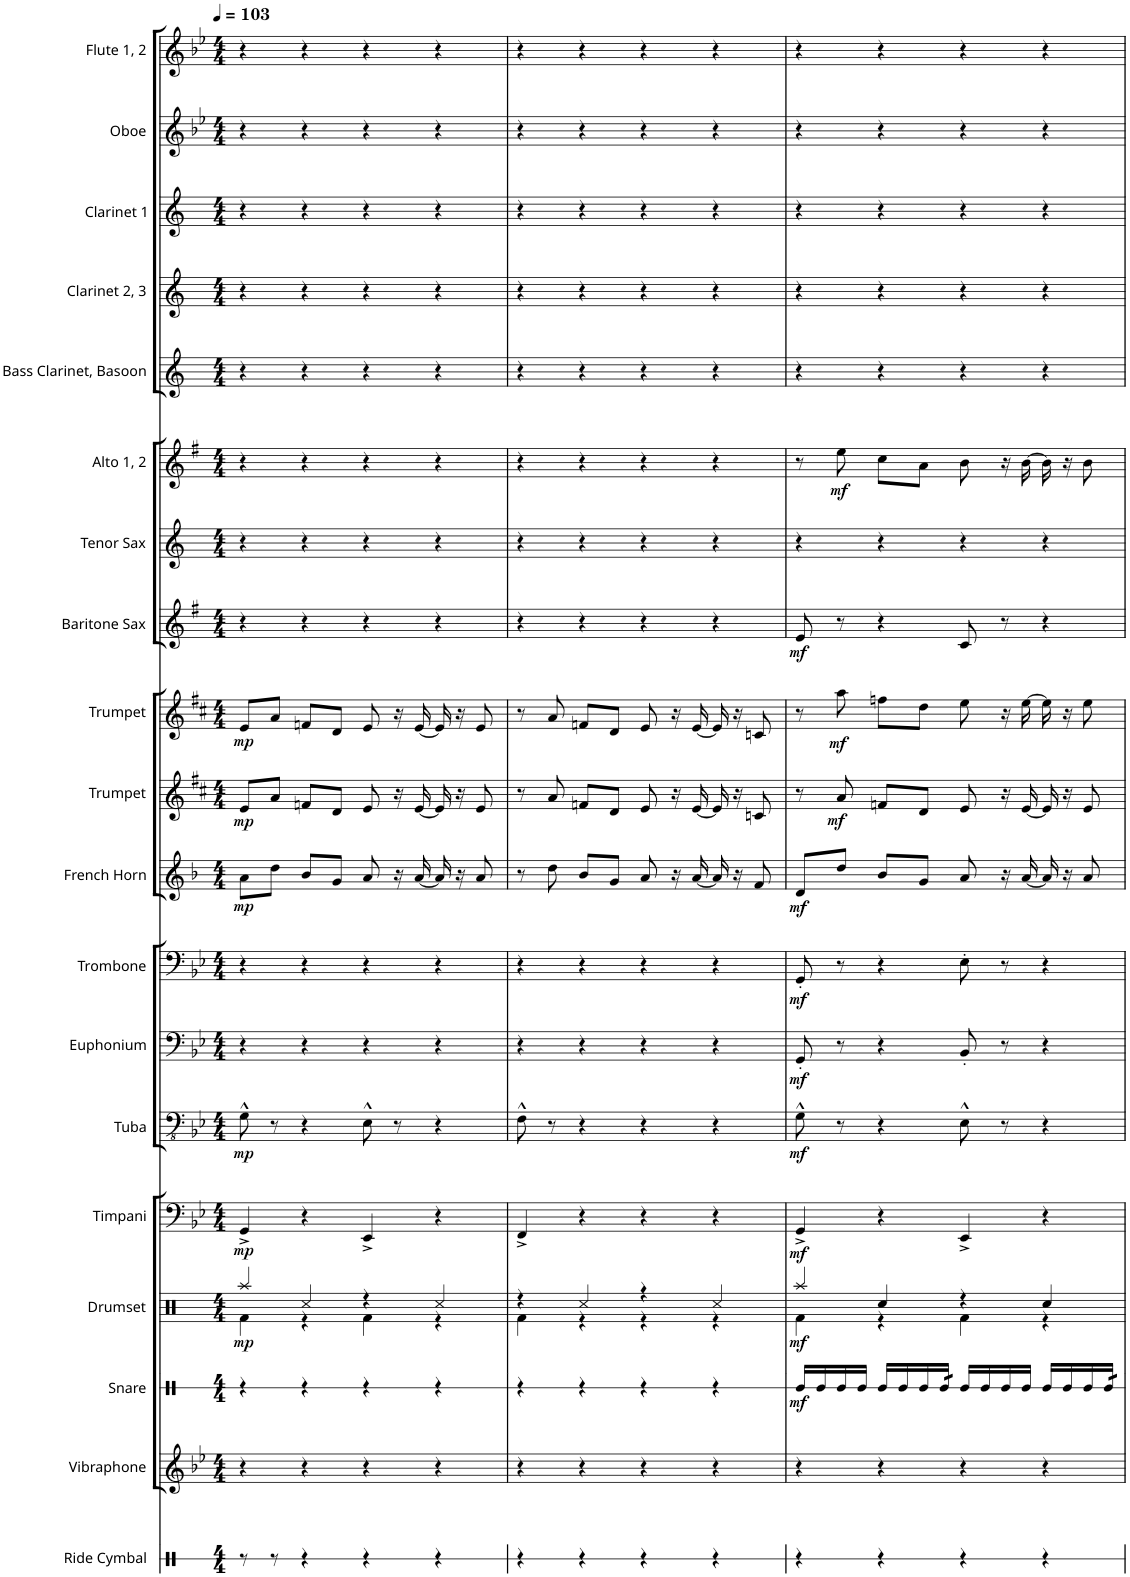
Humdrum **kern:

**kern	**kern	**kern	**dynam	**kern	**dynam	**kern	**dynam	**kern	**dynam	**kern	**dynam	**kern	**dynam	**kern	**dynam	**kern	**dynam	**kern	**dynam	**kern	**dynam	**kern	**kern	**dynam	**kern	**kern	**kern	**kern	**kern
*part19	*part18	*part17	*part17	*part16	*part16	*part15	*part15	*part14	*part14	*part13	*part13	*part12	*part12	*part11	*part11	*part10	*part10	*part9	*part9	*part8	*part8	*part7	*part6	*part6	*part5	*part4	*part3	*part2	*part1
*staff19	*staff18	*staff17	*staff17	*staff16	*staff16	*staff15	*staff15	*staff14	*staff14	*staff13	*staff13	*staff12	*staff12	*staff11	*staff11	*staff10	*staff10	*staff9	*staff9	*staff8	*staff8	*staff7	*staff6	*staff6	*staff5	*staff4	*staff3	*staff2	*staff1
*I"Ride Cymbal	*I"Vibraphone	*I"Snare	*	*I"Drumset	*	*I"Timpani	*	*I"Tuba	*	*I"Euphonium	*	*I"Trombone	*	*I"French Horn	*	*I"Trumpet	*	*I"Trumpet	*	*I"Baritone Sax	*	*I"Tenor Sax	*I"Alto 1, 2	*	*I"Bass Clarinet, Basoon	*I"Clarinet 2, 3	*I"Clarinet 1	*I"Oboe	*I"Flute 1, 2
*I'R. Cym.	*I'Vib.	*I'Snr	*	*I'D. Set	*	*I'Timp.	*	*I'Tba.	*	*I'Euph.	*	*I'Trb.	*	*I'F Hn.	*	*I'Tpt.	*	*I'Tpt.	*	*I'Bar. Sax.	*	*I'T. Sax.	*I'A. 1, 2	*	*	*I'Cl. 2,3	*I'Cl. 1	*I'Ob.	*I'Flt.
*stria1	*	*stria1	*	*	*	*	*	*	*	*	*	*	*	*	*	*	*	*	*	*	*	*	*	*	*	*	*	*	*
*clefX	*clefG2	*clefX	*	*clefX	*	*clefF4	*	*clefFv4	*	*clefF4	*	*clefF4	*	*clefG2	*	*clefG2	*	*clefG2	*	*clefG2	*	*clefG2	*clefG2	*	*clefG2	*clefG2	*clefG2	*clefG2	*clefG2
*	*	*	*	*	*	*	*	*	*	*Trd4c7	*	*	*	*Trd4c7	*	*Trd1c2	*	*Trd1c2	*	*Trd12c21	*	*Trd8c14	*Trd5c9	*	*Trd8c14	*Trd1c2	*Trd1c2	*	*
*k[]	*k[b-e-]	*k[]	*	*k[]	*	*k[b-e-]	*	*k[b-e-]	*	*k[b-e-]	*	*k[b-e-]	*	*k[b-]	*	*k[f#c#]	*	*k[f#c#]	*	*k[f#]	*	*k[]	*k[f#]	*	*k[]	*k[]	*k[]	*k[b-e-]	*k[b-e-]
*M4/4	*M4/4	*M4/4	*	*M4/4	*	*M4/4	*	*M4/4	*	*M4/4	*	*M4/4	*	*M4/4	*	*M4/4	*	*M4/4	*	*M4/4	*	*M4/4	*M4/4	*	*M4/4	*M4/4	*M4/4	*M4/4	*M4/4
*MM103	*MM103	*MM103	*	*MM103	*	*MM103	*	*MM103	*	*MM103	*	*MM103	*	*MM103	*	*MM103	*	*MM103	*	*MM103	*	*MM103	*MM103	*	*MM103	*MM103	*MM103	*MM103	*MM103
=1	=1	=1	=1	=1	=1	=1	=1	=1	=1	=1	=1	=1	=1	=1	=1	=1	=1	=1	=1	=1	=1	=1	=1	=1	=1	=1	=1	=1	=1
*	*	*	*	*^	*	*	*	*	*	*	*	*	*	*	*	*	*	*	*	*	*	*	*	*	*	*	*	*	*
!	!	!	!	!	!	!LO:DY:b	!	!LO:DY:b	!	!LO:DY:b	!	!	!	!	!	!LO:DY:b	!	!LO:DY:b	!	!LO:DY:b	!	!	!	!	!	!	!	!	!	!
8r	4r	4r	.	4Raa/	4Rf\	mp	4GG^/	mp	8GG^^\	mp	4r	.	4r	.	8a\L	mp	8e/L	mp	8e/L	mp	4r	.	4r	4r	.	4r	4r	4r	4r	4r
8r	.	.	.	.	.	.	.	.	8r	.	.	.	.	.	8dd\J	.	8a/J	.	8a/J	.	.	.	.	.	.	.	.	.	.	.
4r	4r	4r	.	4Rcc/	4r	.	4r	.	4r	.	4r	.	4r	.	8b-/L	.	8fn/L	.	8fn/L	.	4r	.	4r	4r	.	4r	4r	4r	4r	4r
.	.	.	.	.	.	.	.	.	.	.	.	.	.	.	8g/J	.	8d/J	.	8d/J	.	.	.	.	.	.	.	.	.	.	.
4r	4r	4r	.	4r	4Rf\	.	4EE-^/	.	8EE-^^\	.	4r	.	4r	.	8a/	.	8e/	.	8e/	.	4r	.	4r	4r	.	4r	4r	4r	4r	4r
.	.	.	.	.	.	.	.	.	8r	.	.	.	.	.	16r	.	16r	.	16r	.	.	.	.	.	.	.	.	.	.	.
.	.	.	.	.	.	.	.	.	.	.	.	.	.	.	[16a/	.	[16e/	.	[16e/	.	.	.	.	.	.	.	.	.	.	.
4r	4r	4r	.	4Rcc/	4r	.	4r	.	4r	.	4r	.	4r	.	16a/]	.	16e/]	.	16e/]	.	4r	.	4r	4r	.	4r	4r	4r	4r	4r
.	.	.	.	.	.	.	.	.	.	.	.	.	.	.	16r	.	16r	.	16r	.	.	.	.	.	.	.	.	.	.	.
.	.	.	.	.	.	.	.	.	.	.	.	.	.	.	8a/	.	8e/	.	8e/	.	.	.	.	.	.	.	.	.	.	.
=2	=2	=2	=2	=2	=2	=2	=2	=2	=2	=2	=2	=2	=2	=2	=2	=2	=2	=2	=2	=2	=2	=2	=2	=2	=2	=2	=2	=2	=2	=2
4r	4r	4r	.	4r	4Rf\	.	4FF^/	.	8FF^^\	.	4r	.	4r	.	8r	.	8r	.	8r	.	4r	.	4r	4r	.	4r	4r	4r	4r	4r
.	.	.	.	.	.	.	.	.	8r	.	.	.	.	.	8dd\	.	8a/	.	8a/	.	.	.	.	.	.	.	.	.	.	.
4r	4r	4r	.	4Rcc/	4r	.	4r	.	4r	.	4r	.	4r	.	8b-/L	.	8fn/L	.	8fn/L	.	4r	.	4r	4r	.	4r	4r	4r	4r	4r
.	.	.	.	.	.	.	.	.	.	.	.	.	.	.	8g/J	.	8d/J	.	8d/J	.	.	.	.	.	.	.	.	.	.	.
4r	4r	4r	.	4r	4r	.	4r	.	4r	.	4r	.	4r	.	8a/	.	8e/	.	8e/	.	4r	.	4r	4r	.	4r	4r	4r	4r	4r
.	.	.	.	.	.	.	.	.	.	.	.	.	.	.	16r	.	16r	.	16r	.	.	.	.	.	.	.	.	.	.	.
.	.	.	.	.	.	.	.	.	.	.	.	.	.	.	[16a/	.	[16e/	.	[16e/	.	.	.	.	.	.	.	.	.	.	.
4r	4r	4r	.	4Rcc/	4r	.	4r	.	4r	.	4r	.	4r	.	16a/]	.	16e/]	.	16e/]	.	4r	.	4r	4r	.	4r	4r	4r	4r	4r
.	.	.	.	.	.	.	.	.	.	.	.	.	.	.	16r	.	16r	.	16r	.	.	.	.	.	.	.	.	.	.	.
.	.	.	.	.	.	.	.	.	.	.	.	.	.	.	8f/	.	8cn/	.	8cn/	.	.	.	.	.	.	.	.	.	.	.
=3	=3	=3	=3	=3	=3	=3	=3	=3	=3	=3	=3	=3	=3	=3	=3	=3	=3	=3	=3	=3	=3	=3	=3	=3	=3	=3	=3	=3	=3	=3
!	!	!	!LO:DY:b	!	!	!LO:DY:b	!	!LO:DY:b	!	!LO:DY:b	!	!LO:DY:b	!	!LO:DY:b	!	!LO:DY:b	!	!	!	!	!	!LO:DY:b	!	!	!	!	!	!	!	!
4r	4r	16Re/LL	mf	4Raa/	4Rf\	mf	4GG^/	mf	8GG^^\	mf	8GG'/	mf	8GG'/	mf	8d/L	mf	8r	.	8r	.	8e/	mf	4r	8r	.	4r	4r	4r	4r	4r
.	.	16Re/	.	.	.	.	.	.	.	.	.	.	.	.	.	.	.	.	.	.	.	.	.	.	.	.	.	.	.	.
!	!	!	!	!	!	!	!	!	!	!	!	!	!	!	!	!	!	!LO:DY:b	!	!LO:DY:b	!	!	!	!	!LO:DY:b	!	!	!	!	!
.	.	16Re/	.	.	.	.	.	.	8r	.	8r	.	8r	.	8dd/J	.	8a/	mf	8aa\	mf	8r	.	.	8ee\	mf	.	.	.	.	.
.	.	16Re/JJ	.	.	.	.	.	.	.	.	.	.	.	.	.	.	.	.	.	.	.	.	.	.	.	.	.	.	.	.
4r	4r	16Re/LL	.	4Rcc/	4r	.	4r	.	4r	.	4r	.	4r	.	8b-/L	.	8fn/L	.	8ffn\L	.	4r	.	4r	8cc\L	.	4r	4r	4r	4r	4r
.	.	16Re/	.	.	.	.	.	.	.	.	.	.	.	.	.	.	.	.	.	.	.	.	.	.	.	.	.	.	.	.
.	.	16Re/	.	.	.	.	.	.	.	.	.	.	.	.	8g/J	.	8d/J	.	8dd\J	.	.	.	.	8a\J	.	.	.	.	.	.
*	*	*tremolo	*	*	*	*	*	*	*	*	*	*	*	*	*	*	*	*	*	*	*	*	*	*	*	*	*	*	*	*
.	.	32Re/	.	.	.	.	.	.	.	.	.	.	.	.	.	.	.	.	.	.	.	.	.	.	.	.	.	.	.	.
.	.	32Re/JJJ	.	.	.	.	.	.	.	.	.	.	.	.	.	.	.	.	.	.	.	.	.	.	.	.	.	.	.	.
*	*	*Xtremolo	*	*	*	*	*	*	*	*	*	*	*	*	*	*	*	*	*	*	*	*	*	*	*	*	*	*	*	*
4r	4r	16Re/LL	.	4r	4Rf\	.	4EE-^/	.	8EE-^^\	.	8BB-'/	.	8E-'\	.	8a/	.	8e/	.	8ee\	.	8c/	.	4r	8b\	.	4r	4r	4r	4r	4r
.	.	16Re/	.	.	.	.	.	.	.	.	.	.	.	.	.	.	.	.	.	.	.	.	.	.	.	.	.	.	.	.
.	.	16Re/	.	.	.	.	.	.	8r	.	8r	.	8r	.	16r	.	16r	.	16r	.	8r	.	.	16r	.	.	.	.	.	.
.	.	16Re/JJ	.	.	.	.	.	.	.	.	.	.	.	.	[16a/	.	[16e/	.	[16ee\	.	.	.	.	[16b\	.	.	.	.	.	.
4r	4r	16Re/LL	.	4Rcc/	4r	.	4r	.	4r	.	4r	.	4r	.	16a/]	.	16e/]	.	16ee\]	.	4r	.	4r	16b\]	.	4r	4r	4r	4r	4r
.	.	16Re/	.	.	.	.	.	.	.	.	.	.	.	.	16r	.	16r	.	16r	.	.	.	.	16r	.	.	.	.	.	.
.	.	16Re/	.	.	.	.	.	.	.	.	.	.	.	.	8a/	.	8e/	.	8ee\	.	.	.	.	8b\	.	.	.	.	.	.
*	*	*tremolo	*	*	*	*	*	*	*	*	*	*	*	*	*	*	*	*	*	*	*	*	*	*	*	*	*	*	*	*
.	.	32Re/	.	.	.	.	.	.	.	.	.	.	.	.	.	.	.	.	.	.	.	.	.	.	.	.	.	.	.	.
.	.	32Re/JJJ	.	.	.	.	.	.	.	.	.	.	.	.	.	.	.	.	.	.	.	.	.	.	.	.	.	.	.	.
*	*	*Xtremolo	*	*	*	*	*	*	*	*	*	*	*	*	*	*	*	*	*	*	*	*	*	*	*	*	*	*	*	*
*	*	*	*	*v	*v	*	*	*	*	*	*	*	*	*	*	*	*	*	*	*	*	*	*	*	*	*	*	*	*	*
=	=	=	=	=	=	=	=	=	=	=	=	=	=	=	=	=	=	=	=	=	=	=	=	=	=	=	=	=	=
*-	*-	*-	*-	*-	*-	*-	*-	*-	*-	*-	*-	*-	*-	*-	*-	*-	*-	*-	*-	*-	*-	*-	*-	*-	*-	*-	*-	*-	*-
